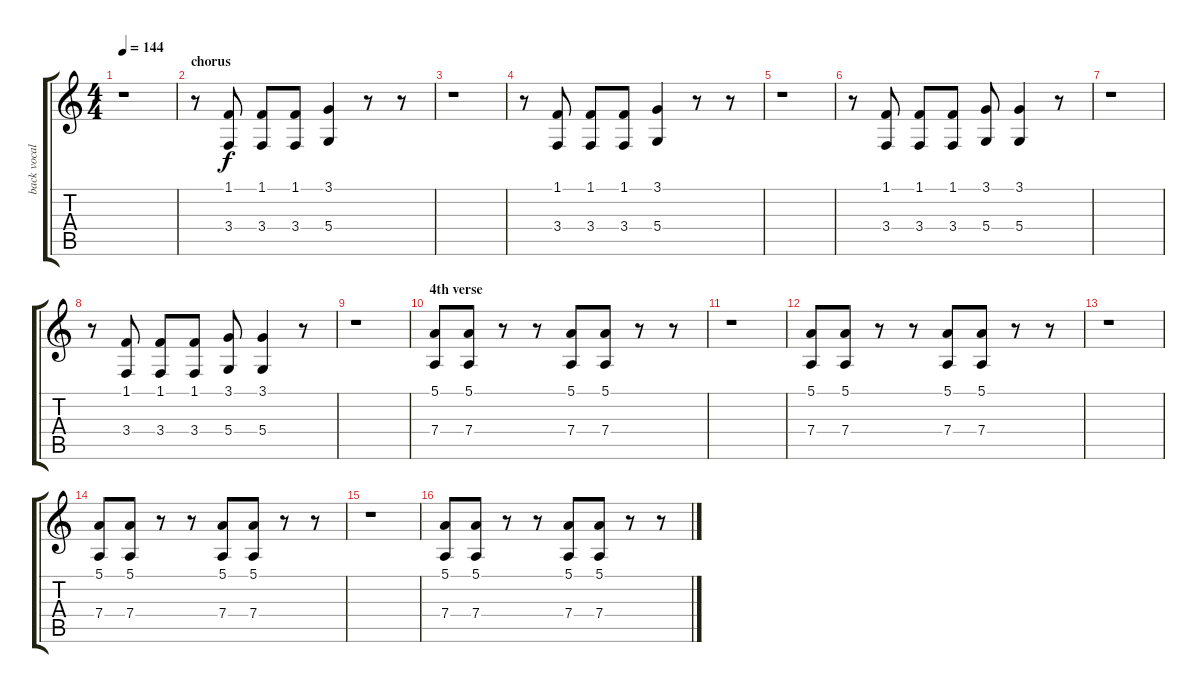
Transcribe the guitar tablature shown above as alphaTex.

\track ("back vocal" "back vocal") {instrument tenorsax}
\staff {score tabs}
\tuning (E4 B3 G3 D3 A2 E2) {hide}
\ts (4 4)
\tempo 144
\clef g2
\ks c
r.1{dy f} |
\section ("" "chorus")
r.8 (1.1 3.4).8 (1.1 3.4).8 (1.1 3.4).8 (3.1 5.4).4 r.8 r.8 |
r.1 |
r.8 (1.1 3.4).8 (1.1 3.4).8 (1.1 3.4).8 (3.1 5.4).4 r.8 r.8 |
r.1 |
r.8 (1.1 3.4).8 (1.1 3.4).8 (1.1 3.4).8 (3.1 5.4).8 (3.1 5.4).4 r.8 |
r.1 |
r.8 (1.1 3.4).8 (1.1 3.4).8 (1.1 3.4).8 (3.1 5.4).8 (3.1 5.4).4 r.8 |
r.1 |
\section ("" "4th verse")
(5.1 7.4).8 (5.1 7.4).8 r.8 r.8 (5.1 7.4).8 (5.1 7.4).8 r.8 r.8 |
r.1 |
(5.1 7.4).8 (5.1 7.4).8 r.8 r.8 (5.1 7.4).8 (5.1 7.4).8 r.8 r.8 |
r.1 |
(5.1 7.4).8 (5.1 7.4).8 r.8 r.8 (5.1 7.4).8 (5.1 7.4).8 r.8 r.8 |
r.1 |
(5.1 7.4).8 (5.1 7.4).8 r.8 r.8 (5.1 7.4).8 (5.1 7.4).8 r.8 r.8
